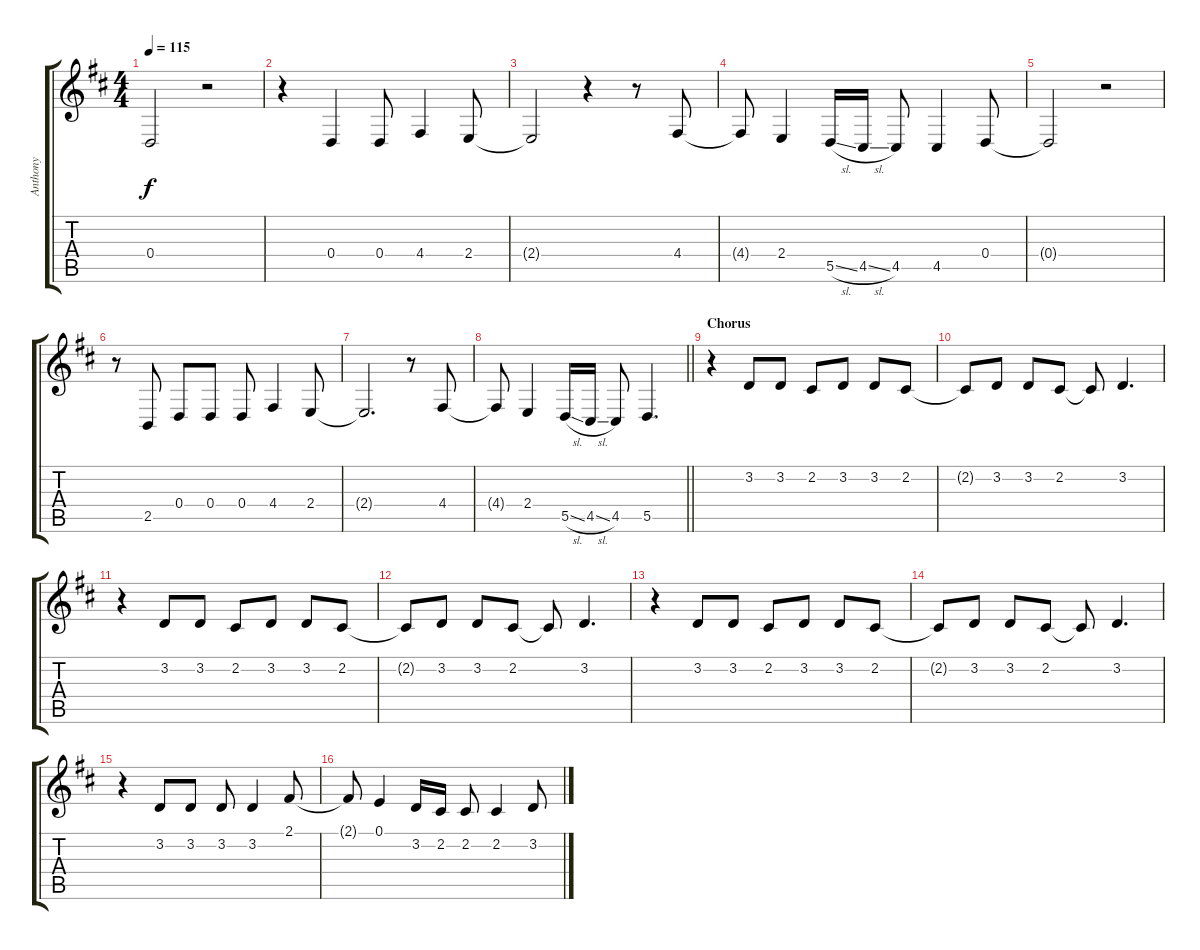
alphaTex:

\track ("Anthony " "Anthony ") {instrument clarinet}
\staff {score tabs}
\tuning (E4 B3 G3 D3 A2 E2) {hide}
\ts (4 4)
\tempo 115
\clef g2
\ks d
0.4{t}.2{dy f} r.2 |
r.4 0.4.4 0.4.8 4.4.4 2.4.8 |
2.4{t}.2 r.4 r.8 4.4.8 |
4.4{t}.8 2.4.4 5.5{sl}.16 4.5{sl}.16 4.5.8 4.5.4 0.4.8 |
0.4{t}.2 r.2 |
r.8 2.5.8 0.4.8 0.4.8 0.4.8 4.4.4 2.4.8 |
2.4{t}.2{d} r.8 4.4.8 |
\barLineRight lightlight
4.4{t}.8 2.4.4 5.5{sl}.16 4.5{sl}.16 4.5.8 5.5.4{d} |
\section ("" "Chorus")
r.4 3.2.8 3.2.8 2.2.8 3.2.8 3.2.8 2.2.8 |
2.2{t}.8 3.2.8 3.2.8 2.2.8 2.2{t}.8 3.2.4{d} |
r.4 3.2.8 3.2.8 2.2.8 3.2.8 3.2.8 2.2.8 |
2.2{t}.8 3.2.8 3.2.8 2.2.8 2.2{t}.8 3.2.4{d} |
r.4 3.2.8 3.2.8 2.2.8 3.2.8 3.2.8 2.2.8 |
2.2{t}.8 3.2.8 3.2.8 2.2.8 2.2{t}.8 3.2.4{d} |
r.4 3.2.8 3.2.8 3.2.8 3.2.4 2.1.8 |
2.1{t}.8 0.1.4 3.2.16 2.2.16 2.2.8 2.2.4 3.2.8
